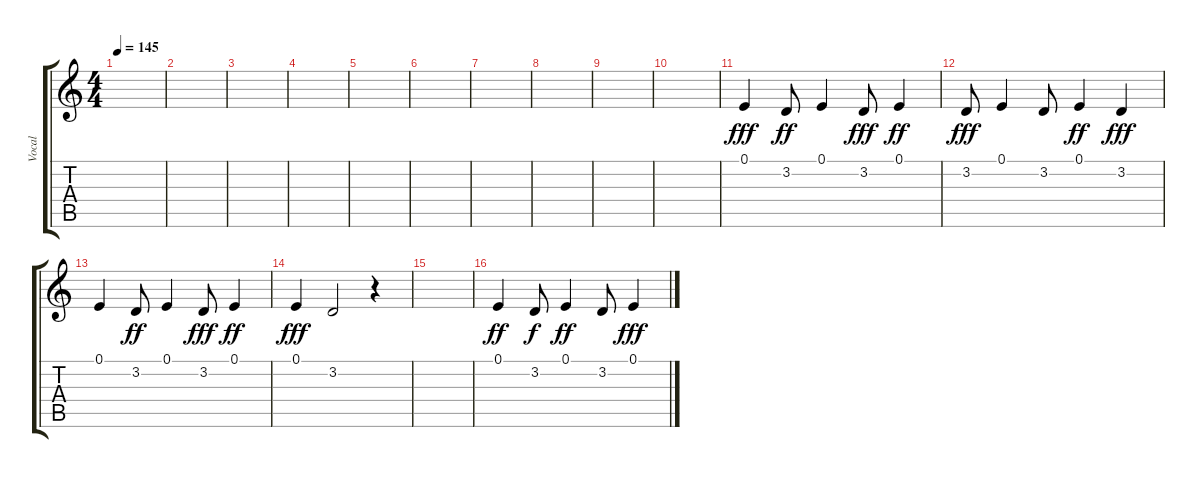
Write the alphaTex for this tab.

\track ("Vocal" "Vocal") {instrument choiraahs}
\staff {score tabs}
\tuning (E4 B3 G3 D3 A2 E2) {hide}
\ts (4 4)
\tempo 145
\clef g2
\ks c
|
|
|
|
|
|
|
|
|
|
0.1.4{dy fff} 3.2.8{dy ff} 0.1.4 3.2.8{dy fff} 0.1.4{dy ff} |
3.2.8{dy fff} 0.1.4 3.2.8 0.1.4{dy ff} 3.2.4{dy fff} |
0.1.4 3.2.8{dy ff} 0.1.4 3.2.8{dy fff} 0.1.4{dy ff} |
0.1.4{dy fff} 3.2.2 r.4 |
|
0.1.4{dy ff} 3.2.8{dy f} 0.1.4{dy ff} 3.2.8 0.1.4{dy fff}
